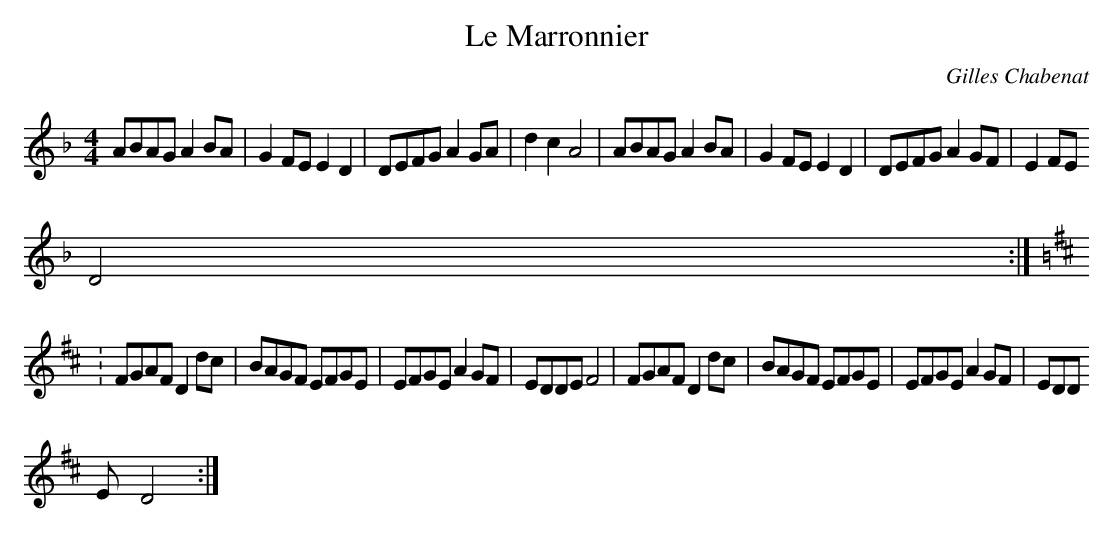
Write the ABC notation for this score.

X:1
T:Le Marronnier
M:4/4
L:1/8
C:Gilles Chabenat
K:Dm
ABAG A2BA|G2FE E2D2|DEFG A2GA|d2c2 A4|ABAG A2BA|G2FE E2D2|DEFG A2GF|E2FE
D4:|
K:D
:FGAF D2dc|BAGF EFGE|EFGE A2GF|EDDE F4|FGAF D2dc|BAGF EFGE|EFGE A2GF|EDD
E D4:|
